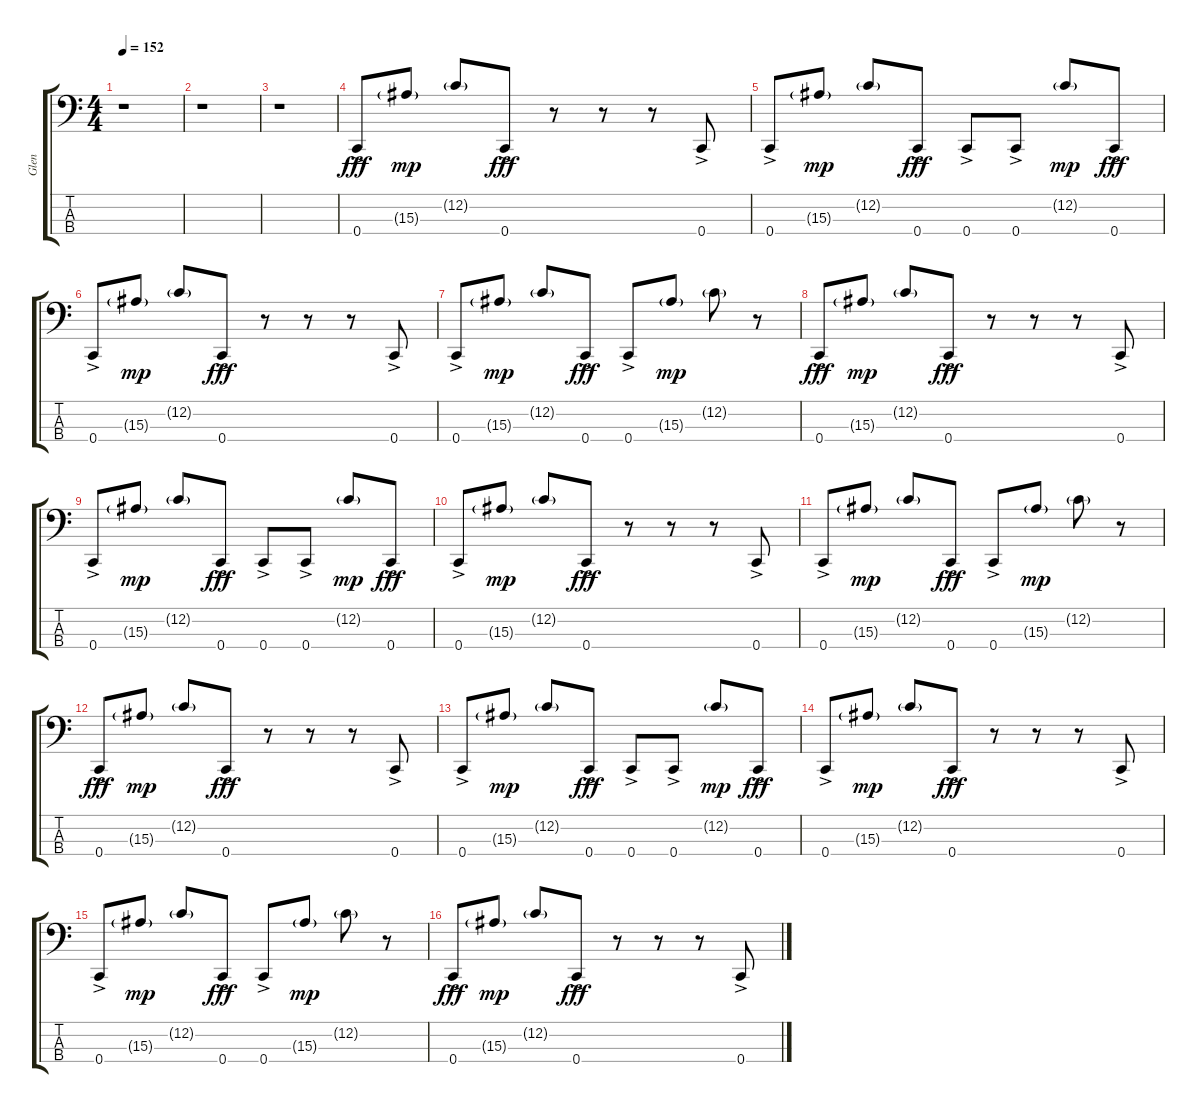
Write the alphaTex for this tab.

\track ("Glen" "Glen") {instrument electricbassfinger}
\staff {score tabs}
\tuning (F2 C2 G1 C1) {hide}
\ts (4 4)
\tempo 152
\clef f4
\ks c
r.1{dy f} |
r.1 |
r.1 |
0.4{ac}.8{dy fff volume 16 instrument electricbasspick} 15.3{g}.8{dy mp} 12.2{g}.8 0.4{ac}.8{dy fff} r.8 r.8 r.8 0.4{ac}.8 |
0.4{ac}.8 15.3{g}.8{dy mp} 12.2{g}.8 0.4{ac}.8{dy fff} 0.4{ac}.8 0.4{ac}.8 12.2{g}.8{dy mp} 0.4{ac}.8{dy fff} |
0.4{ac}.8 15.3{g}.8{dy mp} 12.2{g}.8 0.4{ac}.8{dy fff} r.8 r.8 r.8 0.4{ac}.8 |
0.4{ac}.8 15.3{g}.8{dy mp} 12.2{g}.8 0.4{ac}.8{dy fff} 0.4{ac}.8 15.3{g}.8{dy mp} 12.2{g}.8 r.8 |
0.4{ac}.8{dy fff} 15.3{g}.8{dy mp} 12.2{g}.8 0.4{ac}.8{dy fff} r.8 r.8 r.8 0.4{ac}.8 |
0.4{ac}.8 15.3{g}.8{dy mp} 12.2{g}.8 0.4{ac}.8{dy fff} 0.4{ac}.8 0.4{ac}.8 12.2{g}.8{dy mp} 0.4{ac}.8{dy fff} |
0.4{ac}.8 15.3{g}.8{dy mp} 12.2{g}.8 0.4{ac}.8{dy fff} r.8 r.8 r.8 0.4{ac}.8 |
0.4{ac}.8 15.3{g}.8{dy mp} 12.2{g}.8 0.4{ac}.8{dy fff} 0.4{ac}.8 15.3{g}.8{dy mp} 12.2{g}.8 r.8 |
0.4{ac}.8{dy fff} 15.3{g}.8{dy mp} 12.2{g}.8 0.4{ac}.8{dy fff} r.8 r.8 r.8 0.4{ac}.8 |
0.4{ac}.8 15.3{g}.8{dy mp} 12.2{g}.8 0.4{ac}.8{dy fff} 0.4{ac}.8 0.4{ac}.8 12.2{g}.8{dy mp} 0.4{ac}.8{dy fff} |
0.4{ac}.8 15.3{g}.8{dy mp} 12.2{g}.8 0.4{ac}.8{dy fff} r.8 r.8 r.8 0.4{ac}.8 |
0.4{ac}.8 15.3{g}.8{dy mp} 12.2{g}.8 0.4{ac}.8{dy fff} 0.4{ac}.8 15.3{g}.8{dy mp} 12.2{g}.8 r.8 |
0.4{ac}.8{dy fff} 15.3{g}.8{dy mp} 12.2{g}.8 0.4{ac}.8{dy fff} r.8 r.8 r.8 0.4{ac}.8
